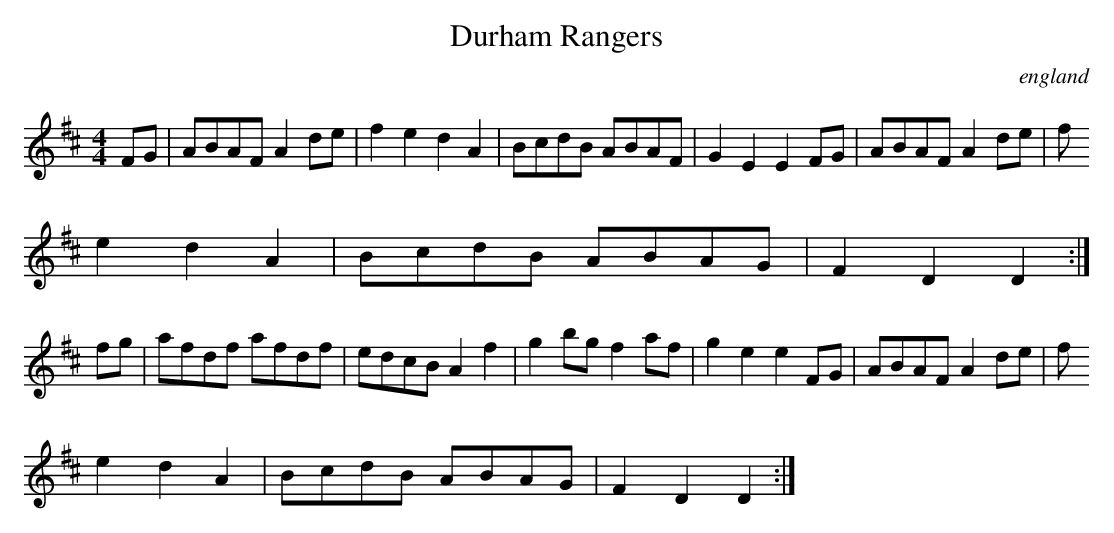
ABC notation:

X:1
T:Durham Rangers
O:england
M:4/4
L:1/8
K:D
FG | ABAF A2 de | f2 e2 d2 A2 | BcdB ABAF | G2 E2 E2 FG | ABAF A2 de | f
2 e2 d2 A2 | BcdB ABAG | F2 D2 D2 :|
fg | afdf afdf | edcB A2 f2 | g2 bg f2 af | g2 e2 e2 FG | ABAF A2 de | f
2 e2 d2 A2 | BcdB ABAG | F2 D2 D2 :|
